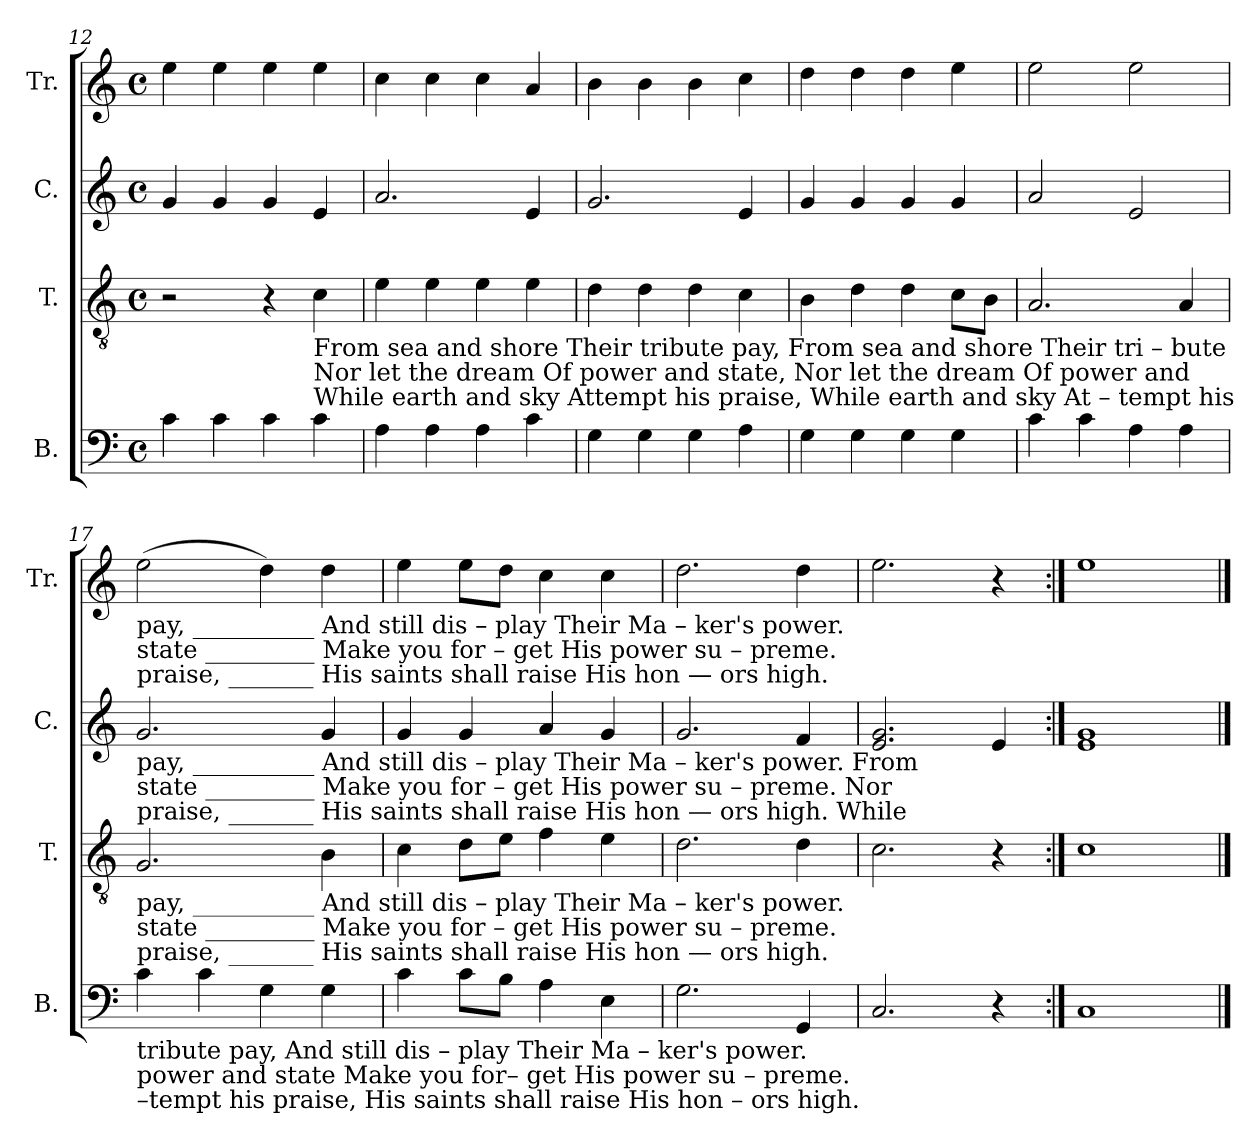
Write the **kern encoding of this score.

**kern	**kern	**kern	**kern
*part4	*part3	*part2	*part1
*staff4	*staff3	*staff2	*staff1
*I"B.	*I"T.	*I"C.	*I"Tr.
*I'B.	*I'T.	*I'C.	*I'Tr.
*clefF4	*clefGv2	*clefG2	*clefG2
*k[]	*k[]	*k[]	*k[]
*M4/4	*M4/4	*M4/4	*M4/4
*met(c)	*met(c)	*met(c)	*met(c)
=12	=12	=12	=12
4c\	2r	4g/	4ee\
4c\	.	4g/	4ee\
4c\	4r	4g/	4ee\
!	!LO:TX:b:t=From sea  and shore Their tribute  pay,   From sea and shore  Their  tri       –       bute	!	!
!	!LO:TX:b:t=Nor     let the dream  Of power and state, Nor  let  the  dream   Of       power           and	!	!
!	!LO:TX:b:t=While earth and sky  Attempt his praise, While earth and sky At  –   tempt             his	!	!
4c\	4c\	4e/	4ee\
=13	=13	=13	=13
4A\	4e\	2.a/	4cc\
4A\	4e\	.	4cc\
4A\	4e\	.	4cc\
4c\	4e\	4e/	4a/
=14	=14	=14	=14
4G\	4d\	2.g/	4b\
4G\	4d\	.	4b\
4G\	4d\	.	4b\
4A\	4c\	4e/	4cc\
=15	=15	=15	=15
4G\	4B\	4g/	4dd\
4G\	4d\	4g/	4dd\
4G\	4d\	4g/	4dd\
4G\	8c\L	4g/	4ee\
.	8B\J	.	.
=16	=16	=16	=16
4c\	2.A/	2a/	2ee\
4c\	.	.	.
4A\	.	2e/	2ee\
4A\	4A/	.	.
!!LO:LB:g=z
=17	=17	=17	=17
!	!	!	!LO:TX:b:t=pay, __________   And   still   dis –  play  Their Ma    –    ker's  power.
!	!	!	!LO:TX:b:t=state _________  Make  you   for –  get    His     power    su  –  preme.
!	!	!	!LO:TX:b:t=praise, _______   His  saints shall  raise His    hon  —   ors     high.
!	!	!LO:TX:b:t=pay, __________   And   still   dis –  play  Their Ma    –    ker's  power.  From	!
!	!	!LO:TX:b:t=state _________  Make  you   for –  get    His     power    su  –  preme.   Nor	!
!	!	!LO:TX:b:t=praise, _______   His  saints shall  raise His    hon  —   ors     high.    While	!
!	!LO:TX:b:t=pay, __________   And   still   dis –  play  Their Ma    –    ker's  power.	!	!
!	!LO:TX:b:t=state _________  Make  you   for –  get    His     power    su  –  preme.	!	!
!	!LO:TX:b:t=praise, _______   His  saints shall  raise His    hon  —   ors     high.	!	!
!LO:TX:b:t=tribute  pay,  And    still    dis – play  Their  Ma    –     ker's  power.	!	!	!
!LO:TX:b:t=power and state  Make  you   for–  get      His    power     su  – preme.	!	!	!
!LO:TX:b:t=–tempt his praise, His  saints  shall  raise   His    hon  –    ors      high.	!	!	!
4c\	2.G/	2.g/	(2ee\
4c\	.	.	.
4G\	.	.	4dd\)
4G\	4B\	4g/	4dd\
=18	=18	=18	=18
4c\	4c\	4g/	4ee\
8c\L	8d\L	4g/	8ee\L
8B\J	8e\J	.	8dd\J
4A\	4f\	4a/	4cc\
4E\	4e\	4g/	4cc\
=19	=19	=19	=19
2.G\	2.d\	2.g/	2.dd\
4GG/	4d\	4f/	4dd\
=20	=20	=20	=20
2.C/	2.c\	2.e/ 2.g/	2.ee\
4r	4r	4e/	4r
=21:|!	=21:|!	=21:|!	=21:|!
1C	1c	1e 1g	1ee
==	==	==	==
*-	*-	*-	*-
